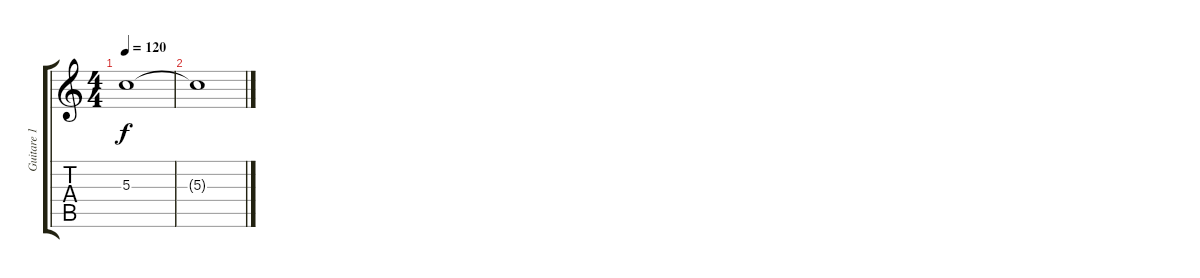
\track ("Guitare 1" "Guitare 1") {instrument overdrivenguitar}
\staff {score tabs}
\tuning (E4 B3 G3 D3 A2 E2) {hide}
\ts (4 4)
\tempo 120
\clef g2
\ks c
5.3.1{dy f} |
5.3{t}.1
